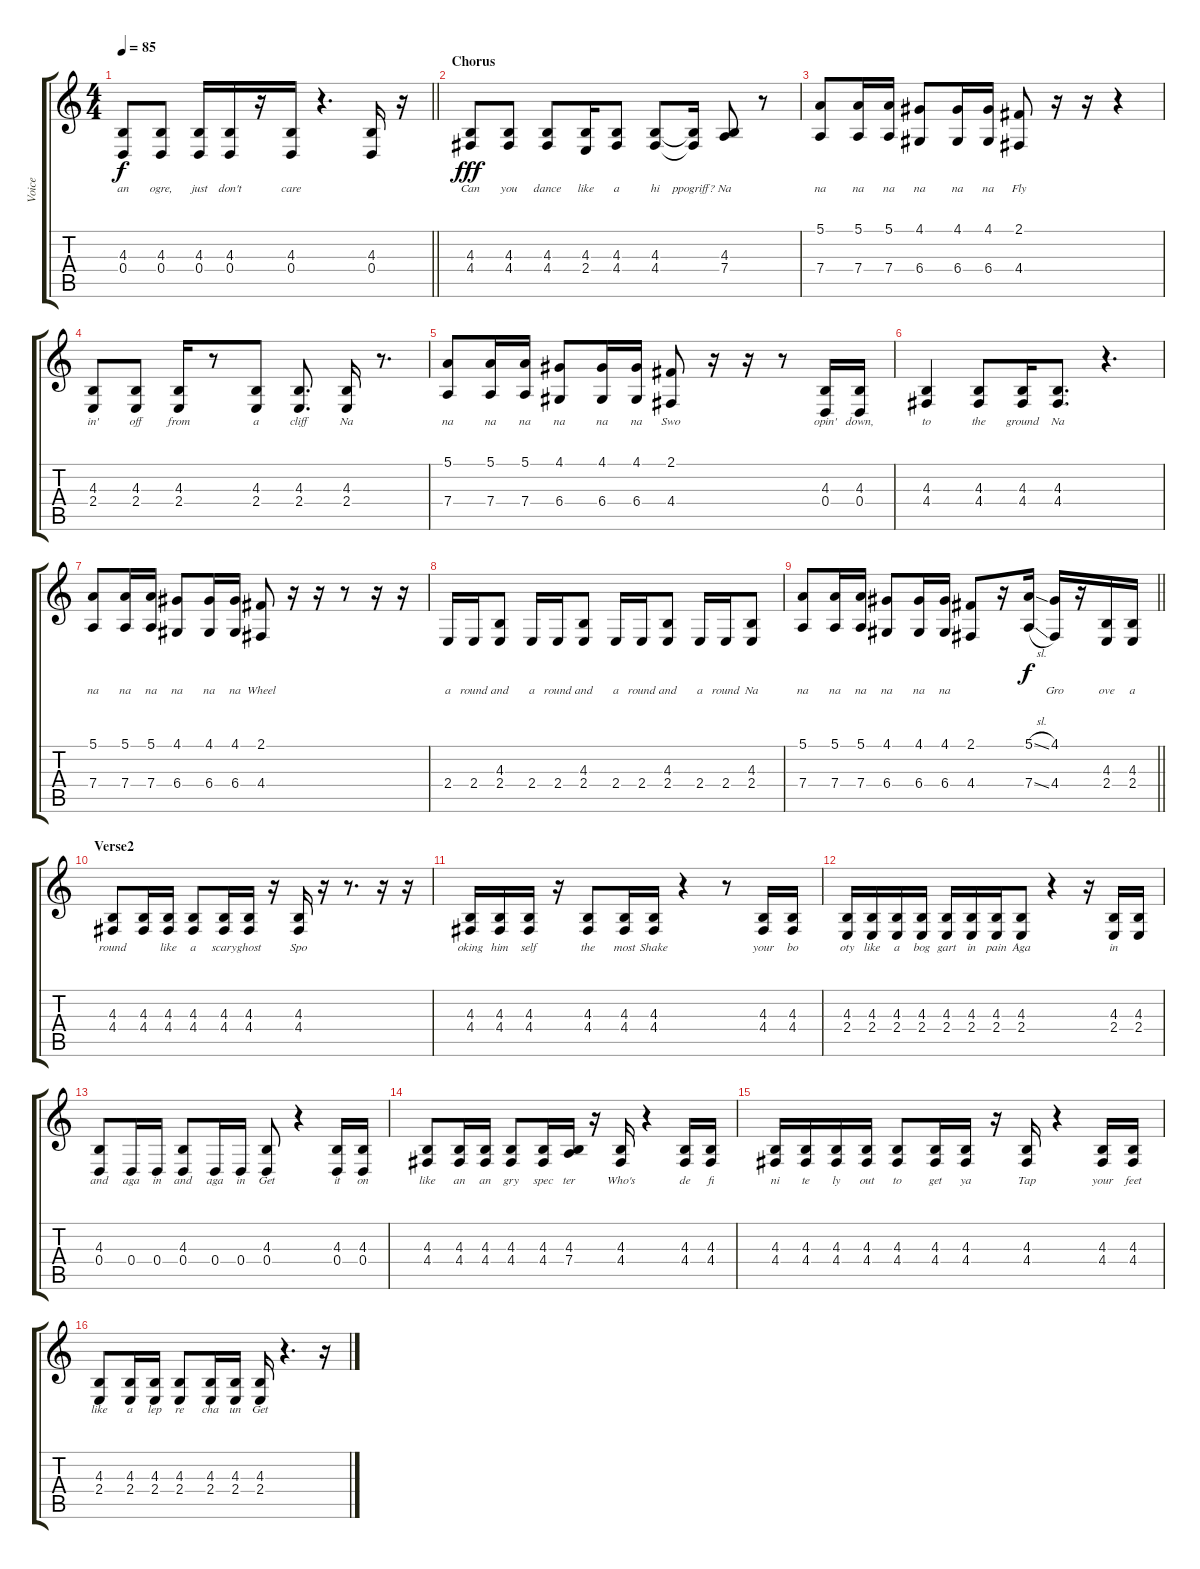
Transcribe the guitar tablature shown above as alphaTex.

\track ("Voice" "Voice") {instrument tenorsax}
\staff {score tabs}
\tuning (E4 B3 G3 D3 A2 E2) {hide}
\ts (4 4)
\tempo 85
\clef g2
\barLineRight lightlight
\ks c
(4.3 0.4).8{lyrics (0 "an") lyrics (1 "") lyrics (2 "") lyrics (3 "") lyrics (4 "") dy f} (4.3 0.4).8{lyrics (0 "ogre,") lyrics (1 "") lyrics (2 "") lyrics (3 "") lyrics (4 "")} (4.3 0.4).16{lyrics (0 "just") lyrics (1 "") lyrics (2 "") lyrics (3 "") lyrics (4 "")} (4.3 0.4).16{lyrics (0 "don't") lyrics (1 "") lyrics (2 "") lyrics (3 "") lyrics (4 "")} r.16 (4.3 0.4).16{lyrics (0 "care") lyrics (1 "") lyrics (2 "") lyrics (3 "") lyrics (4 "")} r.4{d} (4.3 0.4).16{lyrics (0 "") lyrics (1 "") lyrics (2 "") lyrics (3 "") lyrics (4 "")} r.16 |
\section ("" "Chorus")
(4.3 4.4).8{lyrics (0 "Can") lyrics (1 "") lyrics (2 "") lyrics (3 "") lyrics (4 "") dy fff} (4.3 4.4).8{lyrics (0 "you") lyrics (1 "") lyrics (2 "") lyrics (3 "") lyrics (4 "")} (4.3 4.4).8{lyrics (0 "dance") lyrics (1 "") lyrics (2 "") lyrics (3 "") lyrics (4 "")} (4.3 2.4).16{lyrics (0 "like") lyrics (1 "") lyrics (2 "") lyrics (3 "") lyrics (4 "")} (4.3 4.4).8{lyrics (0 "a") lyrics (1 "") lyrics (2 "") lyrics (3 "") lyrics (4 "")} (4.3 4.4).8{lyrics (0 "hi") lyrics (1 "") lyrics (2 "") lyrics (3 "") lyrics (4 "")} (4.3{t} 4.4{t}).16{lyrics (0 "ppogriff?") lyrics (1 "") lyrics (2 "") lyrics (3 "") lyrics (4 "")} (4.3 7.4).8{lyrics (0 "Na") lyrics (1 "") lyrics (2 "") lyrics (3 "") lyrics (4 "")} r.8 |
(5.1 7.4).8{lyrics (0 "na") lyrics (1 "") lyrics (2 "") lyrics (3 "") lyrics (4 "")} (5.1 7.4).16{lyrics (0 "na") lyrics (1 "") lyrics (2 "") lyrics (3 "") lyrics (4 "")} (5.1 7.4).16{lyrics (0 "na") lyrics (1 "") lyrics (2 "") lyrics (3 "") lyrics (4 "")} (4.1 6.4).8{lyrics (0 "na") lyrics (1 "") lyrics (2 "") lyrics (3 "") lyrics (4 "")} (4.1 6.4).16{lyrics (0 "na") lyrics (1 "") lyrics (2 "") lyrics (3 "") lyrics (4 "")} (4.1 6.4).16{lyrics (0 "na") lyrics (1 "") lyrics (2 "") lyrics (3 "") lyrics (4 "")} (2.1 4.4).8{lyrics (0 "Fly") lyrics (1 "") lyrics (2 "") lyrics (3 "") lyrics (4 "")} r.16 r.16 r.4 |
(4.3 2.4).8{lyrics (0 "in'") lyrics (1 "") lyrics (2 "") lyrics (3 "") lyrics (4 "")} (4.3 2.4).8{lyrics (0 "off") lyrics (1 "") lyrics (2 "") lyrics (3 "") lyrics (4 "")} (4.3 2.4).16{lyrics (0 "from") lyrics (1 "") lyrics (2 "") lyrics (3 "") lyrics (4 "")} r.8 (4.3 2.4).8{lyrics (0 "a") lyrics (1 "") lyrics (2 "") lyrics (3 "") lyrics (4 "")} (4.3 2.4).8{d lyrics (0 "cliff") lyrics (1 "") lyrics (2 "") lyrics (3 "") lyrics (4 "")} (4.3 2.4).16{lyrics (0 "Na") lyrics (1 "") lyrics (2 "") lyrics (3 "") lyrics (4 "")} r.8{d} |
(5.1 7.4).8{lyrics (0 "na") lyrics (1 "") lyrics (2 "") lyrics (3 "") lyrics (4 "")} (5.1 7.4).16{lyrics (0 "na") lyrics (1 "") lyrics (2 "") lyrics (3 "") lyrics (4 "")} (5.1 7.4).16{lyrics (0 "na") lyrics (1 "") lyrics (2 "") lyrics (3 "") lyrics (4 "")} (4.1 6.4).8{lyrics (0 "na") lyrics (1 "") lyrics (2 "") lyrics (3 "") lyrics (4 "")} (4.1 6.4).16{lyrics (0 "na") lyrics (1 "") lyrics (2 "") lyrics (3 "") lyrics (4 "")} (4.1 6.4).16{lyrics (0 "na") lyrics (1 "") lyrics (2 "") lyrics (3 "") lyrics (4 "")} (2.1 4.4).8{lyrics (0 "Swo") lyrics (1 "") lyrics (2 "") lyrics (3 "") lyrics (4 "")} r.16 r.16 r.8 (4.3 0.4).16{lyrics (0 "opin'") lyrics (1 "") lyrics (2 "") lyrics (3 "") lyrics (4 "")} (4.3 0.4).16{lyrics (0 "down,") lyrics (1 "") lyrics (2 "") lyrics (3 "") lyrics (4 "")} |
(4.3 4.4).4{lyrics (0 "to") lyrics (1 "") lyrics (2 "") lyrics (3 "") lyrics (4 "")} (4.3 4.4).8{lyrics (0 "the") lyrics (1 "") lyrics (2 "") lyrics (3 "") lyrics (4 "")} (4.3 4.4).16{lyrics (0 "ground") lyrics (1 "") lyrics (2 "") lyrics (3 "") lyrics (4 "")} (4.3 4.4).8{d lyrics (0 "Na") lyrics (1 "") lyrics (2 "") lyrics (3 "") lyrics (4 "")} r.4{d} |
(5.1 7.4).8{lyrics (0 "na") lyrics (1 "") lyrics (2 "") lyrics (3 "") lyrics (4 "")} (5.1 7.4).16{lyrics (0 "na") lyrics (1 "") lyrics (2 "") lyrics (3 "") lyrics (4 "")} (5.1 7.4).16{lyrics (0 "na") lyrics (1 "") lyrics (2 "") lyrics (3 "") lyrics (4 "")} (4.1 6.4).8{lyrics (0 "na") lyrics (1 "") lyrics (2 "") lyrics (3 "") lyrics (4 "")} (4.1 6.4).16{lyrics (0 "na") lyrics (1 "") lyrics (2 "") lyrics (3 "") lyrics (4 "")} (4.1 6.4).16{lyrics (0 "na") lyrics (1 "") lyrics (2 "") lyrics (3 "") lyrics (4 "")} (2.1 4.4).8{lyrics (0 "Wheel") lyrics (1 "") lyrics (2 "") lyrics (3 "") lyrics (4 "")} r.16 r.16 r.8 r.16 r.16 |
2.4.16{lyrics (0 "a") lyrics (1 "") lyrics (2 "") lyrics (3 "") lyrics (4 "")} 2.4.16{lyrics (0 "round") lyrics (1 "") lyrics (2 "") lyrics (3 "") lyrics (4 "")} (4.3 2.4).8{lyrics (0 "and") lyrics (1 "") lyrics (2 "") lyrics (3 "") lyrics (4 "")} 2.4.16{lyrics (0 "a") lyrics (1 "") lyrics (2 "") lyrics (3 "") lyrics (4 "")} 2.4.16{lyrics (0 "round") lyrics (1 "") lyrics (2 "") lyrics (3 "") lyrics (4 "")} (4.3 2.4).8{lyrics (0 "and") lyrics (1 "") lyrics (2 "") lyrics (3 "") lyrics (4 "")} 2.4.16{lyrics (0 "a") lyrics (1 "") lyrics (2 "") lyrics (3 "") lyrics (4 "")} 2.4.16{lyrics (0 "round") lyrics (1 "") lyrics (2 "") lyrics (3 "") lyrics (4 "")} (4.3 2.4).8{lyrics (0 "and") lyrics (1 "") lyrics (2 "") lyrics (3 "") lyrics (4 "")} 2.4.16{lyrics (0 "a") lyrics (1 "") lyrics (2 "") lyrics (3 "") lyrics (4 "")} 2.4.16{lyrics (0 "round") lyrics (1 "") lyrics (2 "") lyrics (3 "") lyrics (4 "")} (4.3 2.4).8{lyrics (0 "Na") lyrics (1 "") lyrics (2 "") lyrics (3 "") lyrics (4 "")} |
\barLineRight lightlight
(5.1 7.4).8{lyrics (0 "na") lyrics (1 "") lyrics (2 "") lyrics (3 "") lyrics (4 "")} (5.1 7.4).16{lyrics (0 "na") lyrics (1 "") lyrics (2 "") lyrics (3 "") lyrics (4 "")} (5.1 7.4).16{lyrics (0 "na") lyrics (1 "") lyrics (2 "") lyrics (3 "") lyrics (4 "")} (4.1 6.4).8{lyrics (0 "na") lyrics (1 "") lyrics (2 "") lyrics (3 "") lyrics (4 "")} (4.1 6.4).16{lyrics (0 "na") lyrics (1 "") lyrics (2 "") lyrics (3 "") lyrics (4 "")} (4.1 6.4).16{lyrics (0 "na") lyrics (1 "") lyrics (2 "") lyrics (3 "") lyrics (4 "")} (2.1 4.4).8{lyrics (0 "") lyrics (1 "") lyrics (2 "") lyrics (3 "") lyrics (4 "")} r.16 (5.1{sl} 7.4{sl}).16{lyrics (0 "") lyrics (1 "") lyrics (2 "") lyrics (3 "") lyrics (4 "") dy f} (4.1 4.4).16{lyrics (0 "Gro") lyrics (1 "") lyrics (2 "") lyrics (3 "") lyrics (4 "")} r.16 (4.3 2.4).16{lyrics (0 "ove") lyrics (1 "") lyrics (2 "") lyrics (3 "") lyrics (4 "")} (4.3 2.4).16{lyrics (0 "a") lyrics (1 "") lyrics (2 "") lyrics (3 "") lyrics (4 "")} |
\section ("" "Verse2")
(4.3 4.4).8{lyrics (0 "round") lyrics (1 "") lyrics (2 "") lyrics (3 "") lyrics (4 "")} (4.3 4.4).16{lyrics (0 "") lyrics (1 "") lyrics (2 "") lyrics (3 "") lyrics (4 "")} (4.3 4.4).16{lyrics (0 "like") lyrics (1 "") lyrics (2 "") lyrics (3 "") lyrics (4 "")} (4.3 4.4).8{lyrics (0 "a") lyrics (1 "") lyrics (2 "") lyrics (3 "") lyrics (4 "")} (4.3 4.4).16{lyrics (0 "scary") lyrics (1 "") lyrics (2 "") lyrics (3 "") lyrics (4 "")} (4.3 4.4).16{lyrics (0 "ghost") lyrics (1 "") lyrics (2 "") lyrics (3 "") lyrics (4 "")} r.16 (4.3 4.4).16{lyrics (0 "Spo") lyrics (1 "") lyrics (2 "") lyrics (3 "") lyrics (4 "")} r.16 r.8{d} r.16 r.16 |
(4.3 4.4).16{lyrics (0 "oking") lyrics (1 "") lyrics (2 "") lyrics (3 "") lyrics (4 "")} (4.3 4.4).16{lyrics (0 "him") lyrics (1 "") lyrics (2 "") lyrics (3 "") lyrics (4 "")} (4.3 4.4).16{lyrics (0 "self") lyrics (1 "") lyrics (2 "") lyrics (3 "") lyrics (4 "")} r.16 (4.3 4.4).8{lyrics (0 "the") lyrics (1 "") lyrics (2 "") lyrics (3 "") lyrics (4 "")} (4.3 4.4).16{lyrics (0 "most") lyrics (1 "") lyrics (2 "") lyrics (3 "") lyrics (4 "")} (4.3 4.4).16{lyrics (0 "Shake") lyrics (1 "") lyrics (2 "") lyrics (3 "") lyrics (4 "")} r.4 r.8 (4.3 4.4).16{lyrics (0 "your") lyrics (1 "") lyrics (2 "") lyrics (3 "") lyrics (4 "")} (4.3 4.4).16{lyrics (0 "bo") lyrics (1 "") lyrics (2 "") lyrics (3 "") lyrics (4 "")} |
(4.3 2.4).16{lyrics (0 "oty") lyrics (1 "") lyrics (2 "") lyrics (3 "") lyrics (4 "")} (4.3 2.4).16{lyrics (0 "like") lyrics (1 "") lyrics (2 "") lyrics (3 "") lyrics (4 "")} (4.3 2.4).16{lyrics (0 "a") lyrics (1 "") lyrics (2 "") lyrics (3 "") lyrics (4 "")} (4.3 2.4).16{lyrics (0 "bog") lyrics (1 "") lyrics (2 "") lyrics (3 "") lyrics (4 "")} (4.3 2.4).16{lyrics (0 "gart") lyrics (1 "") lyrics (2 "") lyrics (3 "") lyrics (4 "")} (4.3 2.4).16{lyrics (0 "in") lyrics (1 "") lyrics (2 "") lyrics (3 "") lyrics (4 "")} (4.3 2.4).16{lyrics (0 "pain") lyrics (1 "") lyrics (2 "") lyrics (3 "") lyrics (4 "")} (4.3 2.4).8{lyrics (0 "Aga") lyrics (1 "") lyrics (2 "") lyrics (3 "") lyrics (4 "")} r.4 r.16 (4.3 2.4).16{lyrics (0 "in") lyrics (1 "") lyrics (2 "") lyrics (3 "") lyrics (4 "")} (4.3 2.4).16{lyrics (0 "") lyrics (1 "") lyrics (2 "") lyrics (3 "") lyrics (4 "")} |
(4.3 0.4).8{lyrics (0 "and") lyrics (1 "") lyrics (2 "") lyrics (3 "") lyrics (4 "")} 0.4.16{lyrics (0 "aga") lyrics (1 "") lyrics (2 "") lyrics (3 "") lyrics (4 "")} 0.4.16{lyrics (0 "in") lyrics (1 "") lyrics (2 "") lyrics (3 "") lyrics (4 "")} (4.3 0.4).8{lyrics (0 "and") lyrics (1 "") lyrics (2 "") lyrics (3 "") lyrics (4 "")} 0.4.16{lyrics (0 "aga") lyrics (1 "") lyrics (2 "") lyrics (3 "") lyrics (4 "")} 0.4.16{lyrics (0 "in") lyrics (1 "") lyrics (2 "") lyrics (3 "") lyrics (4 "")} (4.3 0.4).8{lyrics (0 "Get") lyrics (1 "") lyrics (2 "") lyrics (3 "") lyrics (4 "")} r.4 (4.3 0.4).16{lyrics (0 "it") lyrics (1 "") lyrics (2 "") lyrics (3 "") lyrics (4 "")} (4.3 0.4).16{lyrics (0 "on") lyrics (1 "") lyrics (2 "") lyrics (3 "") lyrics (4 "")} |
(4.3 4.4).8{lyrics (0 "like") lyrics (1 "") lyrics (2 "") lyrics (3 "") lyrics (4 "")} (4.3 4.4).16{lyrics (0 "an") lyrics (1 "") lyrics (2 "") lyrics (3 "") lyrics (4 "")} (4.3 4.4).16{lyrics (0 "an") lyrics (1 "") lyrics (2 "") lyrics (3 "") lyrics (4 "")} (4.3 4.4).8{lyrics (0 "gry") lyrics (1 "") lyrics (2 "") lyrics (3 "") lyrics (4 "")} (4.3 4.4).16{lyrics (0 "spec") lyrics (1 "") lyrics (2 "") lyrics (3 "") lyrics (4 "")} (4.3 7.4).16{lyrics (0 "ter") lyrics (1 "") lyrics (2 "") lyrics (3 "") lyrics (4 "")} r.16 (4.3 4.4).16{lyrics (0 "Who's") lyrics (1 "") lyrics (2 "") lyrics (3 "") lyrics (4 "")} r.4 (4.3 4.4).16{lyrics (0 "de") lyrics (1 "") lyrics (2 "") lyrics (3 "") lyrics (4 "")} (4.3 4.4).16{lyrics (0 "fi") lyrics (1 "") lyrics (2 "") lyrics (3 "") lyrics (4 "")} |
(4.3 4.4).16{lyrics (0 "ni") lyrics (1 "") lyrics (2 "") lyrics (3 "") lyrics (4 "")} (4.3 4.4).16{lyrics (0 "te") lyrics (1 "") lyrics (2 "") lyrics (3 "") lyrics (4 "")} (4.3 4.4).16{lyrics (0 "ly") lyrics (1 "") lyrics (2 "") lyrics (3 "") lyrics (4 "")} (4.3 4.4).16{lyrics (0 "out") lyrics (1 "") lyrics (2 "") lyrics (3 "") lyrics (4 "")} (4.3 4.4).8{lyrics (0 "to") lyrics (1 "") lyrics (2 "") lyrics (3 "") lyrics (4 "")} (4.3 4.4).16{lyrics (0 "get") lyrics (1 "") lyrics (2 "") lyrics (3 "") lyrics (4 "")} (4.3 4.4).16{lyrics (0 "ya") lyrics (1 "") lyrics (2 "") lyrics (3 "") lyrics (4 "")} r.16 (4.3 4.4).16{lyrics (0 "Tap") lyrics (1 "") lyrics (2 "") lyrics (3 "") lyrics (4 "")} r.4 (4.3 4.4).16{lyrics (0 "your") lyrics (1 "") lyrics (2 "") lyrics (3 "") lyrics (4 "")} (4.3 4.4).16{lyrics (0 "feet") lyrics (1 "") lyrics (2 "") lyrics (3 "") lyrics (4 "")} |
(4.3 2.4).8{lyrics (0 "like") lyrics (1 "") lyrics (2 "") lyrics (3 "") lyrics (4 "")} (4.3 2.4).16{lyrics (0 "a") lyrics (1 "") lyrics (2 "") lyrics (3 "") lyrics (4 "")} (4.3 2.4).16{lyrics (0 "lep") lyrics (1 "") lyrics (2 "") lyrics (3 "") lyrics (4 "")} (4.3 2.4).8{lyrics (0 "re") lyrics (1 "") lyrics (2 "") lyrics (3 "") lyrics (4 "")} (4.3 2.4).16{lyrics (0 "cha") lyrics (1 "") lyrics (2 "") lyrics (3 "") lyrics (4 "")} (4.3 2.4).16{lyrics (0 "un") lyrics (1 "") lyrics (2 "") lyrics (3 "") lyrics (4 "")} (4.3 2.4).16{lyrics (0 "Get") lyrics (1 "") lyrics (2 "") lyrics (3 "") lyrics (4 "")} r.4{d} r.16
